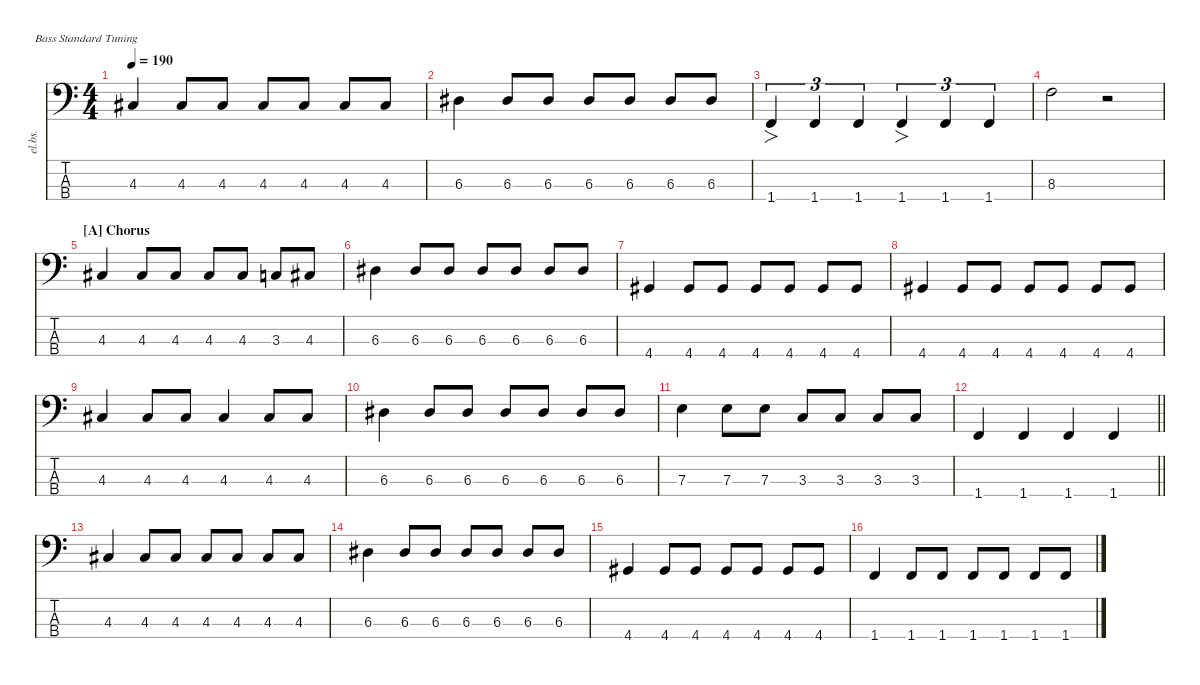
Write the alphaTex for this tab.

\defaultSystemsLayout 4
\hideDynamics
\bracketExtendMode nobrackets
\track ("Electric Bass" "el.bs.") {instrument electricbassfinger}
\staff {score tabs}
\tuning (G2 D2 A1 E1)
\ts (4 4)
\tempo 190
\clef f4
\ks c
4.3{acc #}.4{dy mf beam Up} 4.3{acc #}.8{beam Up} 4.3{acc #}.8{beam Up} 4.3{acc #}.8{beam Up} 4.3{acc #}.8{beam Up} 4.3{acc #}.8{beam Up} 4.3{acc #}.8{beam Up} |
6.3{acc #}.4{beam Down} 6.3{acc #}.8{beam Up} 6.3{acc #}.8{beam Up} 6.3{acc #}.8{beam Up} 6.3{acc #}.8{beam Up} 6.3{acc #}.8{beam Up} 6.3{acc #}.8{beam Up} |
1.4.4{fo tu (3 2) beam Up} 1.4.4{tu (3 2) beam Up} 1.4.4{tu (3 2) beam Up} 1.4.4{fo tu (3 2) beam Up} 1.4.4{tu (3 2) beam Up} 1.4.4{tu (3 2) beam Up} |
8.3.2{beam Down} r.2{beam Down} |
\section ("A" "Chorus")
4.3{acc #}.4{beam Up} 4.3{acc #}.8{beam Up} 4.3{acc #}.8{beam Up} 4.3{acc #}.8{beam Up} 4.3{acc #}.8{beam Up} 3.3.8{beam Up} 4.3{acc #}.8{beam Up} |
6.3{acc #}.4{beam Down} 6.3{acc #}.8{beam Up} 6.3{acc #}.8{beam Up} 6.3{acc #}.8{beam Up} 6.3{acc #}.8{beam Up} 6.3{acc #}.8{beam Up} 6.3{acc #}.8{beam Up} |
4.4{acc #}.4{beam Up} 4.4{acc #}.8{beam Up} 4.4{acc #}.8{beam Up} 4.4{acc #}.8{beam Up} 4.4{acc #}.8{beam Up} 4.4{acc #}.8{beam Up} 4.4{acc #}.8{beam Up} |
4.4{acc #}.4{beam Up} 4.4{acc #}.8{beam Up} 4.4{acc #}.8{beam Up} 4.4{acc #}.8{beam Up} 4.4{acc #}.8{beam Up} 4.4{acc #}.8{beam Up} 4.4{acc #}.8{beam Up} |
4.3{acc #}.4{beam Up} 4.3{acc #}.8{beam Up} 4.3{acc #}.8{beam Up} 4.3{acc #}.4{beam Up} 4.3{acc #}.8{beam Up} 4.3{acc #}.8{beam Up} |
6.3{acc #}.4{beam Down} 6.3{acc #}.8{beam Up} 6.3{acc #}.8{beam Up} 6.3{acc #}.8{beam Up} 6.3{acc #}.8{beam Up} 6.3{acc #}.8{beam Up} 6.3{acc #}.8{beam Up} |
7.3.4{beam Down} 7.3.8{beam Down} 7.3.8{beam Down} 3.3.8{beam Up} 3.3.8{beam Up} 3.3.8{beam Up} 3.3.8{beam Up} |
\barLineRight lightlight
1.4.4{beam Up} 1.4.4{beam Up} 1.4.4{beam Up} 1.4.4{beam Up} |
4.3{acc #}.4{beam Up} 4.3{acc #}.8{beam Up} 4.3{acc #}.8{beam Up} 4.3{acc #}.8{beam Up} 4.3{acc #}.8{beam Up} 4.3{acc #}.8{beam Up} 4.3{acc #}.8{beam Up} |
6.3{acc #}.4{beam Down} 6.3{acc #}.8{beam Up} 6.3{acc #}.8{beam Up} 6.3{acc #}.8{beam Up} 6.3{acc #}.8{beam Up} 6.3{acc #}.8{beam Up} 6.3{acc #}.8{beam Up} |
4.4{acc #}.4{beam Up} 4.4{acc #}.8{beam Up} 4.4{acc #}.8{beam Up} 4.4{acc #}.8{beam Up} 4.4{acc #}.8{beam Up} 4.4{acc #}.8{beam Up} 4.4{acc #}.8{beam Up} |
1.4.4{beam Up} 1.4.8{beam Up} 1.4.8{beam Up} 1.4.8{beam Up} 1.4.8{beam Up} 1.4.8{beam Up} 1.4.8{beam Up}
